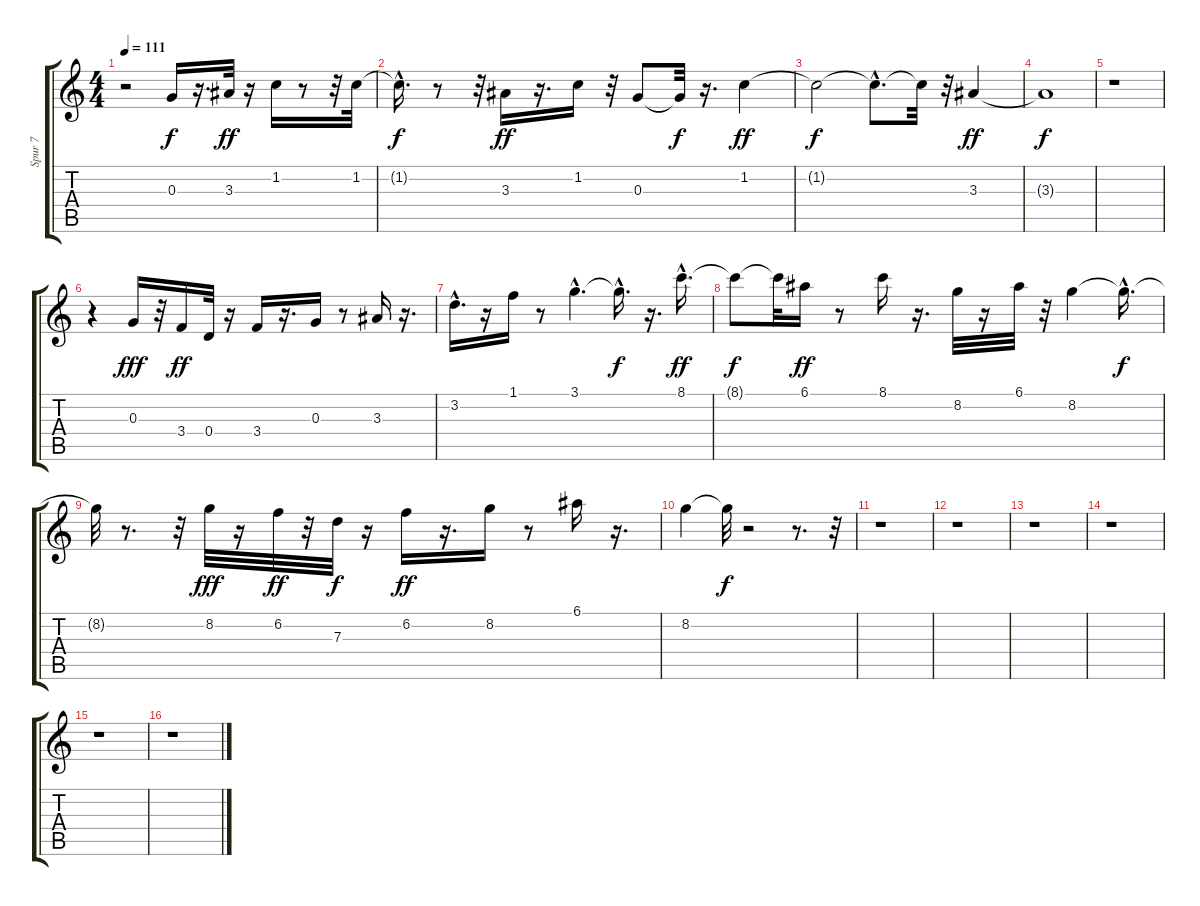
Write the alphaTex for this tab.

\track ("Spur 7" "Spur 7") {instrument distortionguitar}
\staff {score tabs}
\tuning (E4 B3 G3 D3 A2 E2) {hide}
\ts (4 4)
\tempo 111
\clef g2
\ks c
r.2{dy f} 0.3.16 r.16{d} 3.3.32{dy ff} r.16 1.2.16 r.8 r.32 1.2.32 |
1.2{hac t}.16{d dy f} r.8 r.32 3.3.16{dy ff} r.16{d} 1.2.16 r.32 0.3.8 0.3{t}.32{dy f} r.16{d} 1.2.4{dy ff} |
1.2{t}.2{dy f} 1.2{hac t}.8{d} 1.2{t}.32 r.32 3.3.4{dy ff} |
3.3{t}.1{dy f} |
r.1 |
r.4 0.3.16{dy fff} r.32 3.4.16{dy ff} 0.4.32 r.16 3.4.16 r.16{d} 0.3.16 r.8 3.3.16 r.16{d} |
3.2{hac}.16{d} r.16 1.1.16 r.8 3.1{hac}.4{d} 3.1{hac t}.16{d dy f} r.16{d} 8.1{hac}.16{d dy ff} |
8.1{t}.8{dy f} 8.1{t}.32 6.1.16{dy ff} r.8 8.1.16 r.16{d} 8.2.32 r.16 6.1.32 r.32 8.2.4 8.2{hac t}.16{d dy f} |
8.2{t}.32 r.8{d} r.32 8.2.32{dy fff} r.16 6.2.32{dy ff} r.32 7.3.32{dy f} r.16 6.2.16{dy ff} r.16{d} 8.2.16 r.8 6.1.16 r.16{d} |
8.2.4 8.2{t}.32{dy f} r.2 r.8{d} r.32 |
r.1 |
r.1 |
r.1 |
r.1 |
r.1 |
r.1
